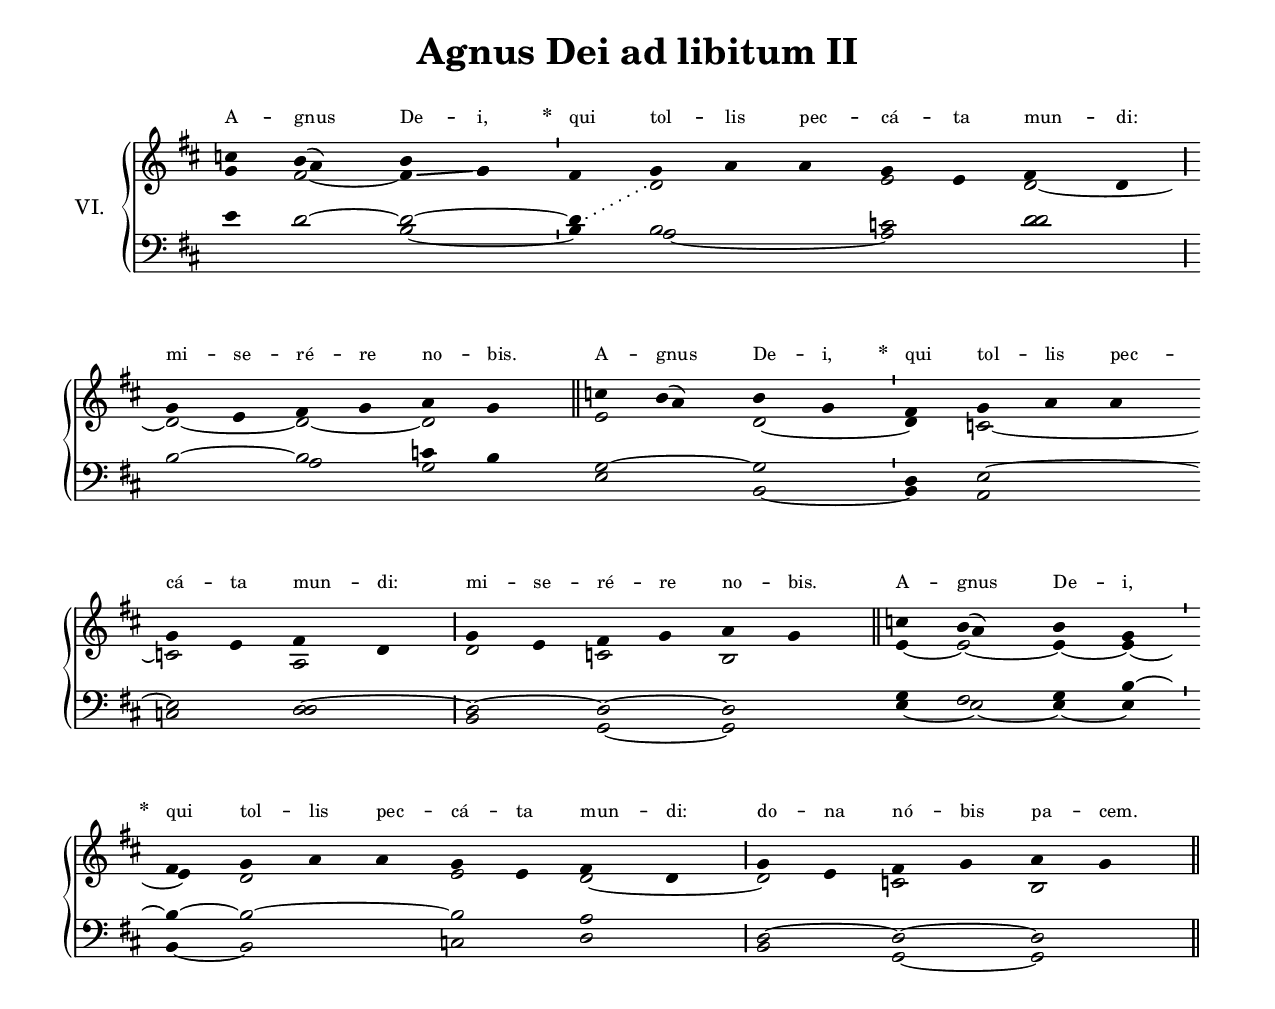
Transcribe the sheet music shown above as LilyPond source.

\version "2.18"
\include "gregorian.ly"
\include "noh2.ily"

%Page reference: page v.151
%(volume.page)

global = {
 \key g \lydian
 \cadenzaOn 
 \override Glissando #'thickness = #2.0
}

\header {
  title = \markup \center-column {"Agnus Dei ad libitum II" \vspace #1 }
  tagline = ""
  composer = ""
}

\paper {
 #(include-special-characters)
  oddHeaderMarkup = \markup \fill-line {
    \line {}
    \center-column {
      \on-the-fly #first-page     " "
      \on-the-fly #not-first-page "II"
    }
    \line { \on-the-fly #print-page-number-check-first \fromproperty #'page:page-number-string }
  }
  evenHeaderMarkup = \markup \fill-line {
    \line { \on-the-fly #print-page-number-check-first \fromproperty #'page:page-number-string }
    \center-column { "II" }
    \line {}
  }
}

chantText = \lyricmode {
A -- gnus De -- i, 
\set stanza = " * " qui tol -- lis pec -- cá -- ta mun -- di: 
mi -- se -- ré -- re no -- bis. 
A -- gnus De -- i, 
\set stanza = " * " qui tol -- lis pec -- cá -- ta mun -- di: 
mi -- se -- ré -- re no -- bis. 
A -- gnus De -- i, 
\set stanza = " * " qui tol -- lis pec -- cá -- ta mun -- di: 
do -- na nó -- bis pa -- cem. }

chantMusic = {
\tieDown    c''4 b'4 ( a'4) b'4 g'4 \divisioMinima
 fis'4 g'4 a'4 a'4 g'4 e'4 fis'4 d'4 \divisioMaior
 \forceBreak
 g'4 e'4 fis'4 g'4 a'4 g'4 \finalis
  c''4 b'4 ( a'4) b'4 g'4 \divisioMinima
 fis'4 g'4 a'4 a'4 \forceBreak
 g'4 e'4 fis'4 d'4 \divisioMaior
 g'4 e'4 fis'4 g'4 a'4 g'4 \finalis
  c''4 b'4 ( a'4) b'4 g'4 \divisioMinima
 \forceBreak
 fis'4 g'4 a'4 a'4 g'4 e'4 fis'4 d'4 \divisioMaior
 g'4 e'4 fis'4 g'4 a'4 g'4 \finalis

}

altoMusic = {
g'4 fis'2 ~ fis'4 -\tweak Glissando.Y-offset #-0.8 \glissando g'4 \divisioMinima
r4 d'2*3/2 e'2 d'2 ~ \divisioMaior
d'2 ~ d'2 ~ d'2 e'2*3/2 d'2 ~ \divisioMinima
d'4 c'2*3/2 ~ c'2 a2 \divisioMaior
d'2 c'2 b2 e'4 ~ e'2 ~ e'4 ~ e'4 ~ \divisioMinima
e'4 d'2*3/2 e'2 d'2 ~ \divisioMaior
d'2 c'2 b2 \finalis
}

tenorMusic = {
e'4 d'2 ~ d'2 ~ \divisioMinima
d'4 b2*3/2 c'2 \shiftRight d'2 \divisioMaior
b2 ~ b2 c'4 b4 g2*3/2 ~ g2 \divisioMinima
d4 e2*3/2 ~ e2 d2 ~ \divisioMaior
d2 ~ d2 ~ d2 g4 fis2 g4 b4 ~ \divisioMinima
b4 ~ b2*3/2 ~ b2 a2 \divisioMaior
d2 ~ d2 ~ d2 \finalis
}

bassMusic = {
r2*3/2 b2 ~ \divisioMinima
b4 a2*3/2 ~ a2 d'2 \divisioMaior
r2 a2 g2 e2*3/2 b,2 ~ \divisioMinima
b,4 a,2*3/2 c2 \shiftRight d2 \divisioMaior
b,2 g,2 ~ g,2 e4 ~ e2 ~ e4 ~ e4 \divisioMinima
b,4 ~ b,2*3/2 c2 d2 \divisioMaior
b,2 g,2 ~ g,2 \finalis
}

voiceLines = {
\voiceLineStyle


s2*5/2
\allowVoiceLineBreak
\voiceLine "down" "up" d'2*1/2 d'2*1/2


}

\score{
  <<
    \new Lyrics
    \new GrandStaff <<
      \set GrandStaff.autoBeaming = ##f
      \set GrandStaff.instrumentName = \markup \center-column {
        "VI."
      }
      \new Staff = up <<
        \new Voice = "chant" {
          \voiceOne \global \chantMusic
        }
        \new Voice {
          \voiceTwo \global \altoMusic
        }
      >>

      \new Staff = down <<
        \clef bass
        \new Voice {
          \voiceOne \global \tenorMusic
        }
        \new Voice {
          \voiceTwo \global \bassMusic
        }
	\new Voice {
        \voiceThree \global \voiceLines
        }
      >>
    >>
    \context Lyrics {
      \lyricsto chant {
      \chantText
    }
    }
  >>
  \layout{
  }
  
}
